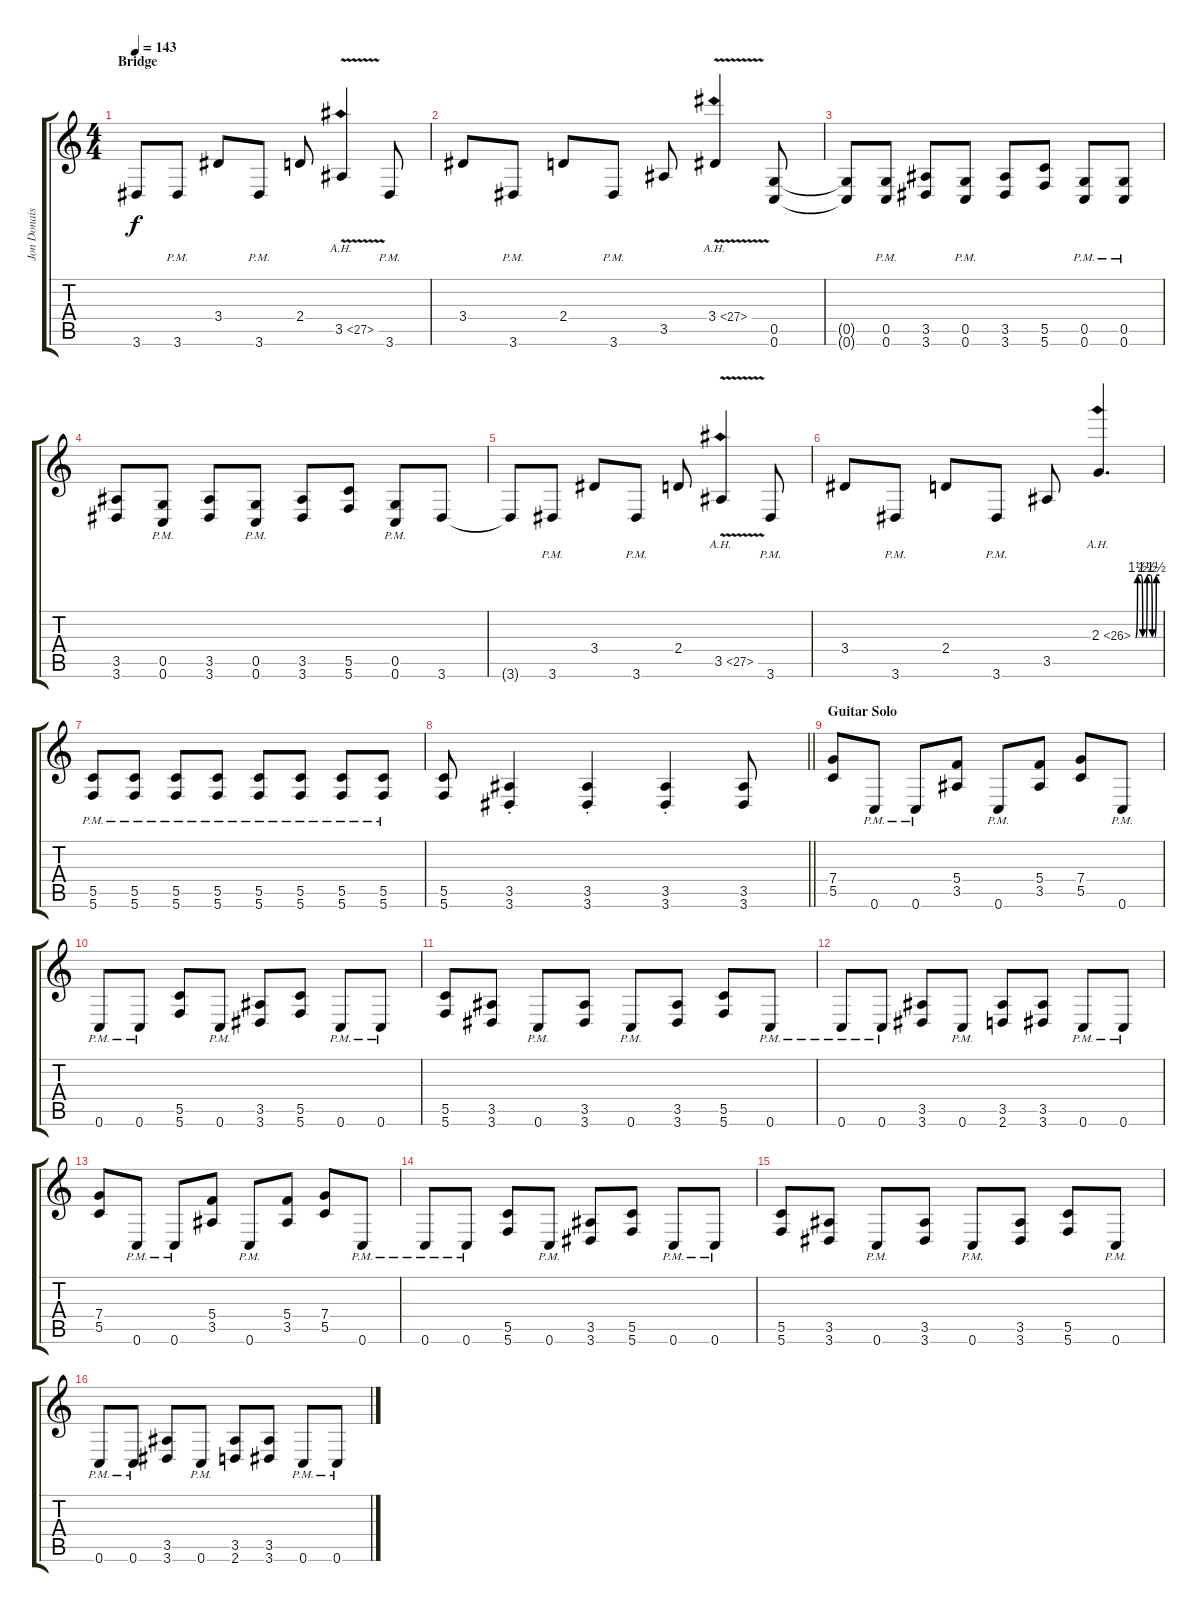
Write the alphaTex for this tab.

\track ("Jon Donais" "Jon Donais") {instrument distortionguitar}
\staff {score tabs}
\tuning (D4 A3 F3 C3 G2 C2) {hide}
\ts (4 4)
\section ("" "Bridge")
\tempo 143
\clef g2
\ks c
3.6{t}.8{dy f} 3.6{pm}.8 3.4.8 3.6{pm}.8 2.4.8 3.5{ah 24 v}.4 3.6{pm}.8 |
3.4.8 3.6{pm}.8 2.4.8 3.6{pm}.8 3.5.8 3.4{ah 24 v}.4 (0.5 0.6).8 |
(0.5{t} 0.6{t}).8 (0.5{pm} 0.6{pm}).8 (3.5 3.6).8 (0.5{pm} 0.6{pm}).8 (3.5 3.6).8 (5.5 5.6).8 (0.5{pm} 0.6{pm}).8 (0.5{pm} 0.6{pm}).8 |
(3.5 3.6).8 (0.5{pm} 0.6{pm}).8 (3.5 3.6).8 (0.5{pm} 0.6{pm}).8 (3.5 3.6).8 (5.5 5.6).8 (0.5{pm} 0.6{pm}).8 3.6.8 |
3.6{t}.8 3.6{pm}.8 3.4.8 3.6{pm}.8 2.4.8 3.5{ah 24 v}.4 3.6{pm}.8 |
3.4.8 3.6{pm}.8 2.4.8 3.6{pm}.8 3.5.8 2.3{be (custom 0 0 5 6 14 6 18 0 22 0 26 0 29 6 38 6 42 0 48 0 52 6 60 6) ah 24}.4{d} |
(5.5{pm} 5.6{pm}).8 (5.5{pm} 5.6{pm}).8 (5.5{pm} 5.6{pm}).8 (5.5{pm} 5.6{pm}).8 (5.5{pm} 5.6{pm}).8 (5.5{pm} 5.6{pm}).8 (5.5{pm} 5.6{pm}).8 (5.5{pm} 5.6{pm}).8 |
\barLineRight lightlight
(5.5 5.6).8 (3.5{st} 3.6{st}).4 (3.5{st} 3.6{st}).4 (3.5{st} 3.6{st}).4 (3.5 3.6).8 |
\section ("" "Guitar Solo")
(7.4 5.5).8 0.6{pm}.8 0.6{pm}.8 (5.4 3.5).8 0.6{pm}.8 (5.4 3.5).8 (7.4 5.5).8 0.6{pm}.8 |
0.6{pm}.8 0.6{pm}.8 (5.5 5.6).8 0.6{pm}.8 (3.5 3.6).8 (5.5 5.6).8 0.6{pm}.8 0.6{pm}.8 |
(5.5 5.6).8 (3.5 3.6).8 0.6{pm}.8 (3.5 3.6).8 0.6{pm}.8 (3.5 3.6).8 (5.5 5.6).8 0.6{pm}.8 |
0.6{pm}.8 0.6{pm}.8 (3.5 3.6).8 0.6{pm}.8 (3.5 2.6).8 (3.5 3.6).8 0.6{pm}.8 0.6{pm}.8 |
(7.4 5.5).8 0.6{pm}.8 0.6{pm}.8 (5.4 3.5).8 0.6{pm}.8 (5.4 3.5).8 (7.4 5.5).8 0.6{pm}.8 |
0.6{pm}.8 0.6{pm}.8 (5.5 5.6).8 0.6{pm}.8 (3.5 3.6).8 (5.5 5.6).8 0.6{pm}.8 0.6{pm}.8 |
(5.5 5.6).8 (3.5 3.6).8 0.6{pm}.8 (3.5 3.6).8 0.6{pm}.8 (3.5 3.6).8 (5.5 5.6).8 0.6{pm}.8 |
0.6{pm}.8 0.6{pm}.8 (3.5 3.6).8 0.6{pm}.8 (3.5 2.6).8 (3.5 3.6).8 0.6{pm}.8 0.6{pm}.8
